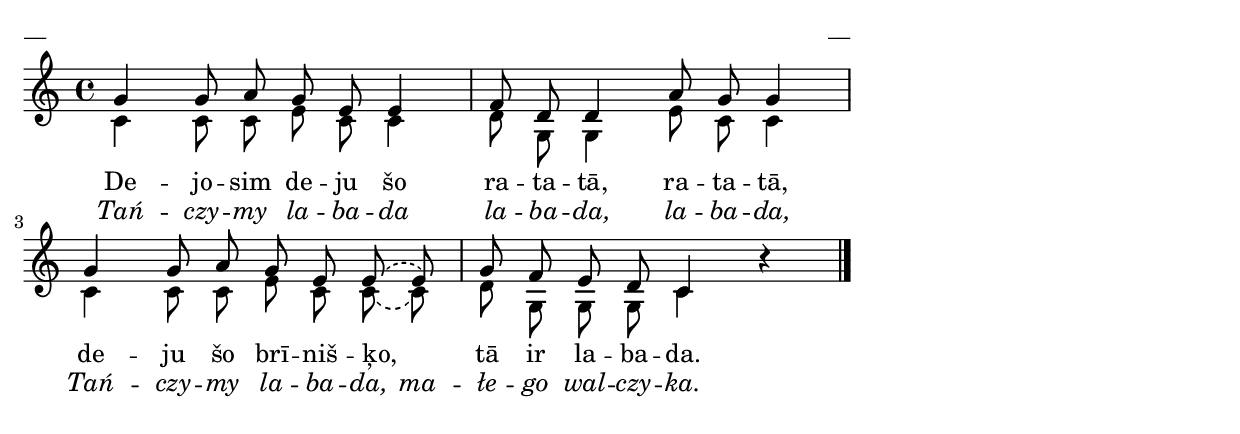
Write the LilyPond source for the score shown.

\version "2.13.16" 
%\header {
% title = "Labada"
%}
% A.Rusecka, V.Gončārova, J.Vorošilova. "Sanākam svētkus svinēt", 
\paper {
line-width = 14\cm
left-margin = 0.4\cm
between-system-padding = 0.3\cm
between-system-space = 0.3\cm
}
\layout {
indent = #0
ragged-last = ##f
}

voiceA = \relative c' {
\clef "treble"
\key c \major
\time 4/4
\phrasingSlurDashed
g'4 g8 a g e e4 | f8 d d4 a'8 g g4 | g4 g8 a g e e\( e\) | g8 f e d c4 \oneVoice r4
\bar "|." 
}

voiceB = \relative c' {
\clef "treble"
\key c \major
\time 4/4
\phrasingSlurDashed
c4 c8 c e c c4 | d8 g, g4 e'8 c c4 | c4 c8 c e c c\( c\) | d8 g, g g c4 s4
\bar "|." 
}


lyricA = \lyricmode {
De -- jo -- sim de -- ju šo ra -- ta -- tā, ra -- ta -- tā, 
de -- ju  šo brī -- niš -- ķo, _ tā ir la -- ba -- da.
}

lyricB = \lyricmode {
\override LyricText #'font-shape = #'italic
Tań -- czy -- my la -- ba -- da la -- ba -- da, la -- ba -- da,
Tań -- czy -- my la -- ba -- da, ma -- łe -- go wal -- czy -- ka.
}



fullScore = <<
\new Staff {
<<
\new Voice = "voiceA" { \voiceOne \autoBeamOff \voiceA }
\new Voice = "voiceB" { \voiceTwo \autoBeamOff \voiceB }
\lyricsto "voiceA" \new Lyrics \lyricA
\lyricsto "voiceA" \new Lyrics \lyricB
>>
}
>>

\score {
\fullScore
\header { piece = "__" opus = "__" }
}
\markup { \with-color #(x11-color 'white) \sans \smaller "__" }
\score {
\unfoldRepeats
\fullScore
\midi {
\context { \Staff \remove "Staff_performer" }
\context { \Voice \consists "Staff_performer" }
}
}


